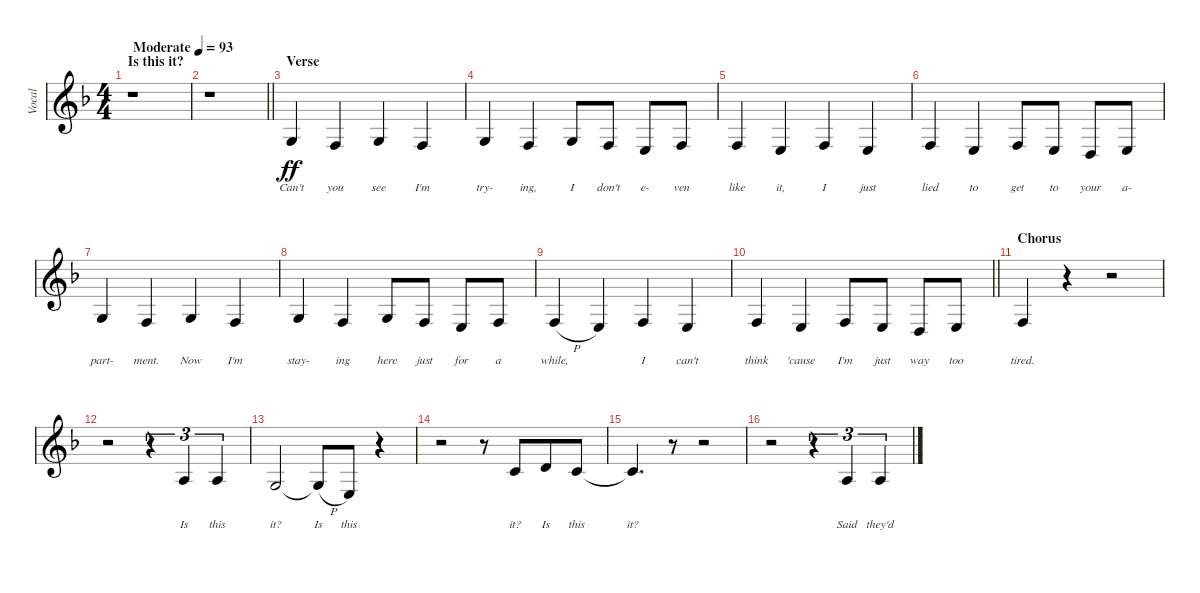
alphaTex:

\track ("Vocal" "Vocal") {instrument oboe}
\staff {score}
\tuning (E4 B3 G3 D3 A2 E2) {hide}
\ts (4 4)
\section ("" "Is this it?")
\tempo (93 "Moderate")
\clef g2
\ks f
r.1{dy ff instrument oboe} |
\barLineRight lightlight
r.1 |
\section ("" "Verse")
0.3.4{lyrics (0 "Can't") lyrics (1 "") lyrics (2 "") lyrics (3 "") lyrics (4 "")} 3.4.4{lyrics (0 "you") lyrics (1 "") lyrics (2 "") lyrics (3 "") lyrics (4 "")} 0.3.4{lyrics (0 "see") lyrics (1 "") lyrics (2 "") lyrics (3 "") lyrics (4 "")} 3.4.4{lyrics (0 "I'm") lyrics (1 "") lyrics (2 "") lyrics (3 "") lyrics (4 "")} |
0.3.4{lyrics (0 "try-") lyrics (1 "") lyrics (2 "") lyrics (3 "") lyrics (4 "")} 3.4.4{lyrics (0 "ing,") lyrics (1 "") lyrics (2 "") lyrics (3 "") lyrics (4 "")} 0.3.8{lyrics (0 "I") lyrics (1 "") lyrics (2 "") lyrics (3 "") lyrics (4 "")} 3.4.8{lyrics (0 "don't") lyrics (1 "") lyrics (2 "") lyrics (3 "") lyrics (4 "")} 2.4.8{lyrics (0 "e-") lyrics (1 "") lyrics (2 "") lyrics (3 "") lyrics (4 "")} 3.4.8{lyrics (0 "ven") lyrics (1 "") lyrics (2 "") lyrics (3 "") lyrics (4 "")} |
3.4.4{lyrics (0 "like") lyrics (1 "") lyrics (2 "") lyrics (3 "") lyrics (4 "")} 2.4.4{lyrics (0 "it,") lyrics (1 "") lyrics (2 "") lyrics (3 "") lyrics (4 "")} 3.4.4{lyrics (0 "I") lyrics (1 "") lyrics (2 "") lyrics (3 "") lyrics (4 "")} 2.4.4{lyrics (0 "just") lyrics (1 "") lyrics (2 "") lyrics (3 "") lyrics (4 "")} |
3.4.4{lyrics (0 "lied") lyrics (1 "") lyrics (2 "") lyrics (3 "") lyrics (4 "")} 2.4.4{lyrics (0 "to") lyrics (1 "") lyrics (2 "") lyrics (3 "") lyrics (4 "")} 3.4.8{lyrics (0 "get") lyrics (1 "") lyrics (2 "") lyrics (3 "") lyrics (4 "")} 2.4.8{lyrics (0 "to") lyrics (1 "") lyrics (2 "") lyrics (3 "") lyrics (4 "")} 0.4.8{lyrics (0 "your") lyrics (1 "") lyrics (2 "") lyrics (3 "") lyrics (4 "")} 2.4.8{lyrics (0 "a-") lyrics (1 "") lyrics (2 "") lyrics (3 "") lyrics (4 "")} |
0.3.4{lyrics (0 "part-") lyrics (1 "") lyrics (2 "") lyrics (3 "") lyrics (4 "")} 3.4.4{lyrics (0 "ment.") lyrics (1 "") lyrics (2 "") lyrics (3 "") lyrics (4 "")} 0.3.4{lyrics (0 "Now") lyrics (1 "") lyrics (2 "") lyrics (3 "") lyrics (4 "")} 3.4.4{lyrics (0 "I'm") lyrics (1 "") lyrics (2 "") lyrics (3 "") lyrics (4 "")} |
0.3.4{lyrics (0 "stay-") lyrics (1 "") lyrics (2 "") lyrics (3 "") lyrics (4 "")} 3.4.4{lyrics (0 "ing") lyrics (1 "") lyrics (2 "") lyrics (3 "") lyrics (4 "")} 0.3.8{lyrics (0 "here") lyrics (1 "") lyrics (2 "") lyrics (3 "") lyrics (4 "")} 3.4.8{lyrics (0 "just") lyrics (1 "") lyrics (2 "") lyrics (3 "") lyrics (4 "")} 2.4.8{lyrics (0 "for") lyrics (1 "") lyrics (2 "") lyrics (3 "") lyrics (4 "")} 3.4.8{lyrics (0 "a") lyrics (1 "") lyrics (2 "") lyrics (3 "") lyrics (4 "")} |
3.4{h}.4{lyrics (0 "while,") lyrics (1 "") lyrics (2 "") lyrics (3 "") lyrics (4 "")} 2.4.4{lyrics (0 "") lyrics (1 "") lyrics (2 "") lyrics (3 "") lyrics (4 "")} 3.4.4{lyrics (0 "I") lyrics (1 "") lyrics (2 "") lyrics (3 "") lyrics (4 "")} 2.4.4{lyrics (0 "can't") lyrics (1 "") lyrics (2 "") lyrics (3 "") lyrics (4 "")} |
\barLineRight lightlight
3.4.4{lyrics (0 "think") lyrics (1 "") lyrics (2 "") lyrics (3 "") lyrics (4 "")} 2.4.4{lyrics (0 "'cause") lyrics (1 "") lyrics (2 "") lyrics (3 "") lyrics (4 "")} 3.4.8{lyrics (0 "I'm") lyrics (1 "") lyrics (2 "") lyrics (3 "") lyrics (4 "")} 2.4.8{lyrics (0 "just") lyrics (1 "") lyrics (2 "") lyrics (3 "") lyrics (4 "")} 0.4.8{lyrics (0 "way") lyrics (1 "") lyrics (2 "") lyrics (3 "") lyrics (4 "")} 2.4.8{lyrics (0 "too") lyrics (1 "") lyrics (2 "") lyrics (3 "") lyrics (4 "")} |
\section ("" "Chorus")
3.4.4{lyrics (0 "tired.") lyrics (1 "") lyrics (2 "") lyrics (3 "") lyrics (4 "")} r.4 r.2 |
r.2 r.4{tu (3 2)} 2.3.4{tu (3 2) lyrics (0 "Is") lyrics (1 "") lyrics (2 "") lyrics (3 "") lyrics (4 "")} 2.3.4{tu (3 2) lyrics (0 "this") lyrics (1 "") lyrics (2 "") lyrics (3 "") lyrics (4 "")} |
5.4.2{lyrics (0 "it?") lyrics (1 "") lyrics (2 "") lyrics (3 "") lyrics (4 "")} 5.4{h t}.8{lyrics (0 "Is") lyrics (1 "") lyrics (2 "") lyrics (3 "") lyrics (4 "")} 2.4.8{lyrics (0 "this") lyrics (1 "") lyrics (2 "") lyrics (3 "") lyrics (4 "")} r.4 |
r.2 r.8 1.2.8{lyrics (0 "it?") lyrics (1 "") lyrics (2 "") lyrics (3 "") lyrics (4 "") beam merge} 3.2.8{lyrics (0 "Is") lyrics (1 "") lyrics (2 "") lyrics (3 "") lyrics (4 "")} 1.2.8{lyrics (0 "this") lyrics (1 "") lyrics (2 "") lyrics (3 "") lyrics (4 "")} |
1.2{t}.4{d lyrics (0 "it?") lyrics (1 "") lyrics (2 "") lyrics (3 "") lyrics (4 "")} r.8 r.2 |
r.2 r.4{tu (3 2)} 2.3.4{tu (3 2) lyrics (0 "Said") lyrics (1 "") lyrics (2 "") lyrics (3 "") lyrics (4 "")} 2.3.4{tu (3 2) lyrics (0 "they'd") lyrics (1 "") lyrics (2 "") lyrics (3 "") lyrics (4 "")}
